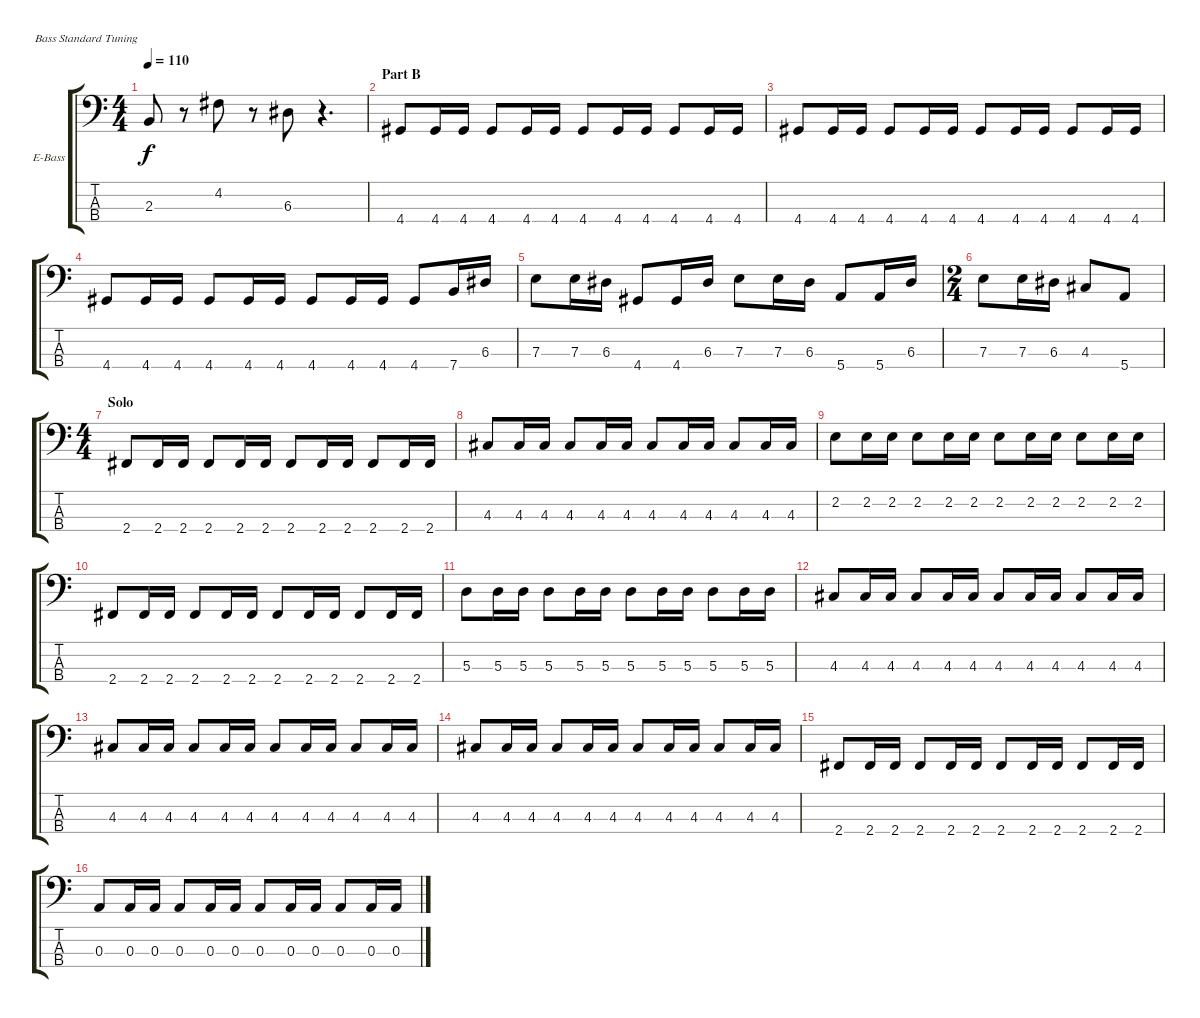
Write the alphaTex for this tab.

\defaultSystemsLayout 4
\bracketExtendMode groupsimilarinstruments
\firstSystemTrackNameOrientation horizontal
\otherSystemsTrackNameOrientation horizontal
\track ("Electric Bass" "E-Bass") {instrument electricbassfinger}
\staff {score tabs}
\tuning (G2 D2 A1 E1)
\ts (4 4)
\tempo 110
\clef f4
\ks c
2.3.8{dy f} r.8 4.2.8 r.8 6.3.8 r.4{d} |
\section ("" "Part B")
4.4.8 4.4.16 4.4.16 4.4.8 4.4.16 4.4.16 4.4.8 4.4.16 4.4.16 4.4.8 4.4.16 4.4.16 |
4.4.8 4.4.16 4.4.16 4.4.8 4.4.16 4.4.16 4.4.8 4.4.16 4.4.16 4.4.8 4.4.16 4.4.16 |
4.4.8 4.4.16 4.4.16 4.4.8 4.4.16 4.4.16 4.4.8 4.4.16 4.4.16 4.4.8 7.4.16 6.3.16 |
7.3.8 7.3.16 6.3.16 4.4.8 4.4.16 6.3.16 7.3.8 7.3.16 6.3.16 5.4.8 5.4.16 6.3.16 |
\ts (2 4)
7.3.8 7.3.16 6.3.16 4.3.8 5.4.8 |
\ts (4 4)
\section ("" "Solo")
2.4.8 2.4.16 2.4.16 2.4.8 2.4.16 2.4.16 2.4.8 2.4.16 2.4.16 2.4.8 2.4.16 2.4.16 |
4.3.8 4.3.16 4.3.16 4.3.8 4.3.16 4.3.16 4.3.8 4.3.16 4.3.16 4.3.8 4.3.16 4.3.16 |
2.2.8 2.2.16 2.2.16 2.2.8 2.2.16 2.2.16 2.2.8 2.2.16 2.2.16 2.2.8 2.2.16 2.2.16 |
2.4.8 2.4.16 2.4.16 2.4.8 2.4.16 2.4.16 2.4.8 2.4.16 2.4.16 2.4.8 2.4.16 2.4.16 |
5.3.8 5.3.16 5.3.16 5.3.8 5.3.16 5.3.16 5.3.8 5.3.16 5.3.16 5.3.8 5.3.16 5.3.16 |
4.3.8 4.3.16 4.3.16 4.3.8 4.3.16 4.3.16 4.3.8 4.3.16 4.3.16 4.3.8 4.3.16 4.3.16 |
4.3.8 4.3.16 4.3.16 4.3.8 4.3.16 4.3.16 4.3.8 4.3.16 4.3.16 4.3.8 4.3.16 4.3.16 |
4.3.8 4.3.16 4.3.16 4.3.8 4.3.16 4.3.16 4.3.8 4.3.16 4.3.16 4.3.8 4.3.16 4.3.16 |
2.4.8 2.4.16 2.4.16 2.4.8 2.4.16 2.4.16 2.4.8 2.4.16 2.4.16 2.4.8 2.4.16 2.4.16 |
0.3.8 0.3.16 0.3.16 0.3.8 0.3.16 0.3.16 0.3.8 0.3.16 0.3.16 0.3.8 0.3.16 0.3.16
